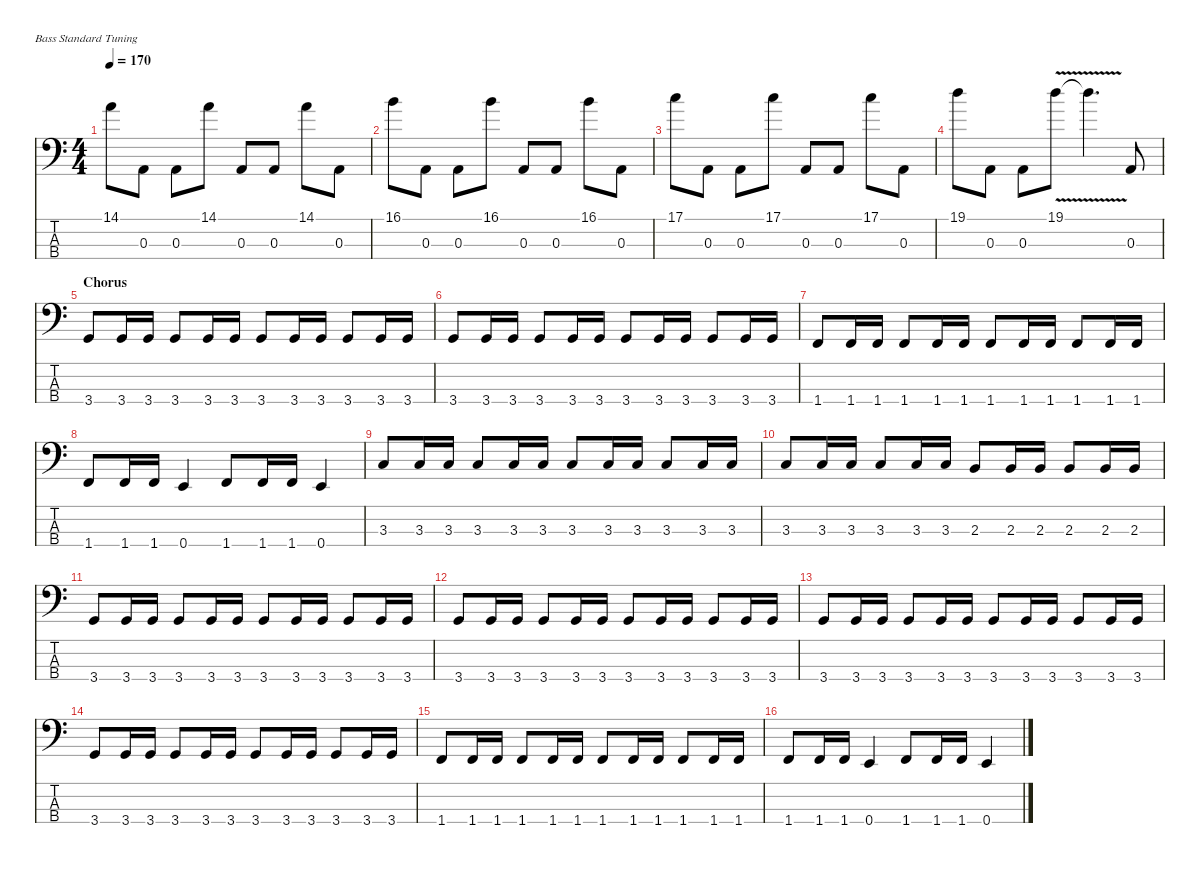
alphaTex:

\defaultSystemsLayout 4
\hideDynamics
\bracketExtendMode nobrackets
\singleTrackTrackNamePolicy hidden
\multiTrackTrackNamePolicy hidden
\otherSystemsTrackNameOrientation horizontal
\track ("Steve" "el.bs.") {instrument electricbassfinger}
\staff {score tabs}
\tuning (G2 D2 A1 E1)
\ts (4 4)
\tempo 170
\clef f4
\ks c
14.1.8{dy f beam Down} 0.3.8{beam Down} 0.3.8{beam Down} 14.1.8{beam Down} 0.3.8{beam Up} 0.3.8{beam Up} 14.1.8{beam Down} 0.3.8{beam Down} |
16.1.8{beam Down} 0.3.8{beam Down} 0.3.8{beam Down} 16.1.8{beam Down} 0.3.8{beam Up} 0.3.8{beam Up} 16.1.8{beam Down} 0.3.8{beam Down} |
17.1.8{beam Down} 0.3.8{beam Down} 0.3.8{beam Down} 17.1.8{beam Down} 0.3.8{beam Up} 0.3.8{beam Up} 17.1.8{beam Down} 0.3.8{beam Down} |
19.1.8{beam Down} 0.3.8{beam Down} 0.3.8{beam Down} 19.1{v}.8{beam Down} 19.1{v t}.4{d beam Down} 0.3.8{beam Up} |
\section ("" "Chorus")
3.4.8{beam Up} 3.4.16{beam Up} 3.4.16{beam Up} 3.4.8{beam Up} 3.4.16{beam Up} 3.4.16{beam Up} 3.4.8{beam Up} 3.4.16{beam Up} 3.4.16{beam Up} 3.4.8{beam Up} 3.4.16{beam Up} 3.4.16{beam Up} |
3.4.8{beam Up} 3.4.16{beam Up} 3.4.16{beam Up} 3.4.8{beam Up} 3.4.16{beam Up} 3.4.16{beam Up} 3.4.8{beam Up} 3.4.16{beam Up} 3.4.16{beam Up} 3.4.8{beam Up} 3.4.16{beam Up} 3.4.16{beam Up} |
1.4.8{beam Up} 1.4.16{beam Up} 1.4.16{beam Up} 1.4.8{beam Up} 1.4.16{beam Up} 1.4.16{beam Up} 1.4.8{beam Up} 1.4.16{beam Up} 1.4.16{beam Up} 1.4.8{beam Up} 1.4.16{beam Up} 1.4.16{beam Up} |
1.4.8{beam Up} 1.4.16{beam Up} 1.4.16{beam Up} 0.4.4{beam Up} 1.4.8{beam Up} 1.4.16{beam Up} 1.4.16{beam Up} 0.4.4{beam Up} |
3.3.8{beam Up} 3.3.16{beam Up} 3.3.16{beam Up} 3.3.8{beam Up} 3.3.16{beam Up} 3.3.16{beam Up} 3.3.8{beam Up} 3.3.16{beam Up} 3.3.16{beam Up} 3.3.8{beam Up} 3.3.16{beam Up} 3.3.16{beam Up} |
3.3.8{beam Up} 3.3.16{beam Up} 3.3.16{beam Up} 3.3.8{beam Up} 3.3.16{beam Up} 3.3.16{beam Up} 2.3.8{beam Up} 2.3.16{beam Up} 2.3.16{beam Up} 2.3.8{beam Up} 2.3.16{beam Up} 2.3.16{beam Up} |
3.4.8{beam Up} 3.4.16{beam Up} 3.4.16{beam Up} 3.4.8{beam Up} 3.4.16{beam Up} 3.4.16{beam Up} 3.4.8{beam Up} 3.4.16{beam Up} 3.4.16{beam Up} 3.4.8{beam Up} 3.4.16{beam Up} 3.4.16{beam Up} |
3.4.8{beam Up} 3.4.16{beam Up} 3.4.16{beam Up} 3.4.8{beam Up} 3.4.16{beam Up} 3.4.16{beam Up} 3.4.8{beam Up} 3.4.16{beam Up} 3.4.16{beam Up} 3.4.8{beam Up} 3.4.16{beam Up} 3.4.16{beam Up} |
3.4.8{beam Up} 3.4.16{beam Up} 3.4.16{beam Up} 3.4.8{beam Up} 3.4.16{beam Up} 3.4.16{beam Up} 3.4.8{beam Up} 3.4.16{beam Up} 3.4.16{beam Up} 3.4.8{beam Up} 3.4.16{beam Up} 3.4.16{beam Up} |
3.4.8{beam Up} 3.4.16{beam Up} 3.4.16{beam Up} 3.4.8{beam Up} 3.4.16{beam Up} 3.4.16{beam Up} 3.4.8{beam Up} 3.4.16{beam Up} 3.4.16{beam Up} 3.4.8{beam Up} 3.4.16{beam Up} 3.4.16{beam Up} |
1.4.8{beam Up} 1.4.16{beam Up} 1.4.16{beam Up} 1.4.8{beam Up} 1.4.16{beam Up} 1.4.16{beam Up} 1.4.8{beam Up} 1.4.16{beam Up} 1.4.16{beam Up} 1.4.8{beam Up} 1.4.16{beam Up} 1.4.16{beam Up} |
1.4.8{beam Up} 1.4.16{beam Up} 1.4.16{beam Up} 0.4.4{beam Up} 1.4.8{beam Up} 1.4.16{beam Up} 1.4.16{beam Up} 0.4.4{beam Up}
